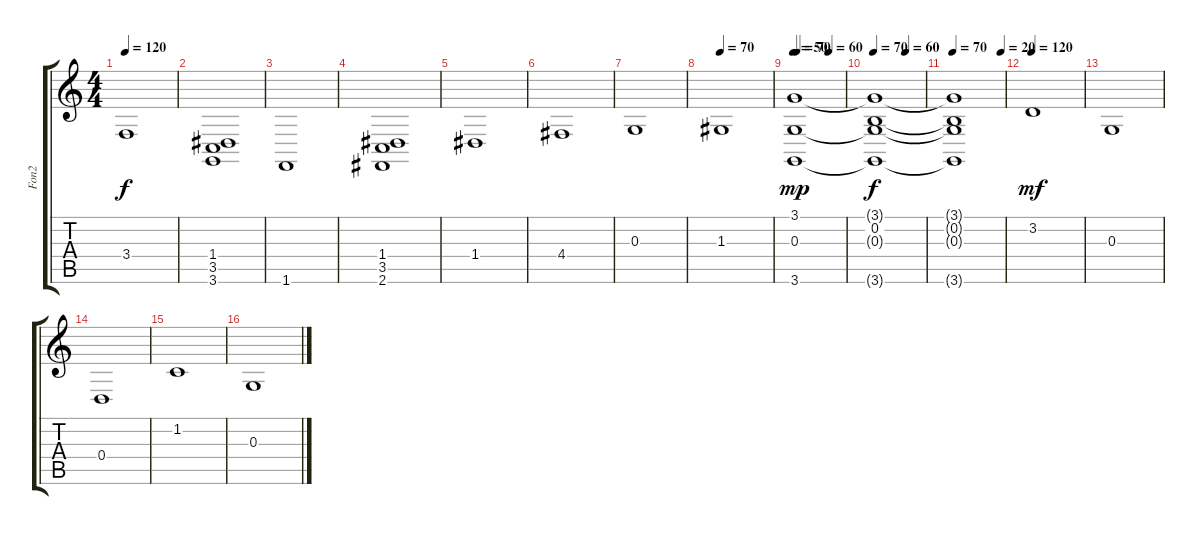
\track ("Fon2" "Fon2") {instrument stringensemble1}
\staff {score tabs}
\tuning (E4 B3 G3 D3 A2 E2) {hide}
\ts (4 4)
\tempo 120
\clef g2
\ks c
3.4.1{dy f} |
(1.4 3.5 3.6).1 |
1.6.1 |
(1.4 3.5 2.6).1 |
1.4.1 |
4.4.1 |
0.3.1 |
\tempo 70
1.3.1 |
\tempo 50
\tempo (70 0.0625)
\tempo (60 0.6875)
(3.1 0.3 3.6).1{dy mp} |
\tempo 70
\tempo (60 0.625)
(3.1{t} 0.2 0.3{t} 3.6{t}).1{dy f} |
\tempo 70
\tempo (20 0.9375)
(3.1{t} 0.2{t} 0.3{t} 3.6{t}).1 |
\tempo 120
3.2.1{dy mf} |
0.3.1 |
0.4.1 |
1.2.1 |
0.3.1
